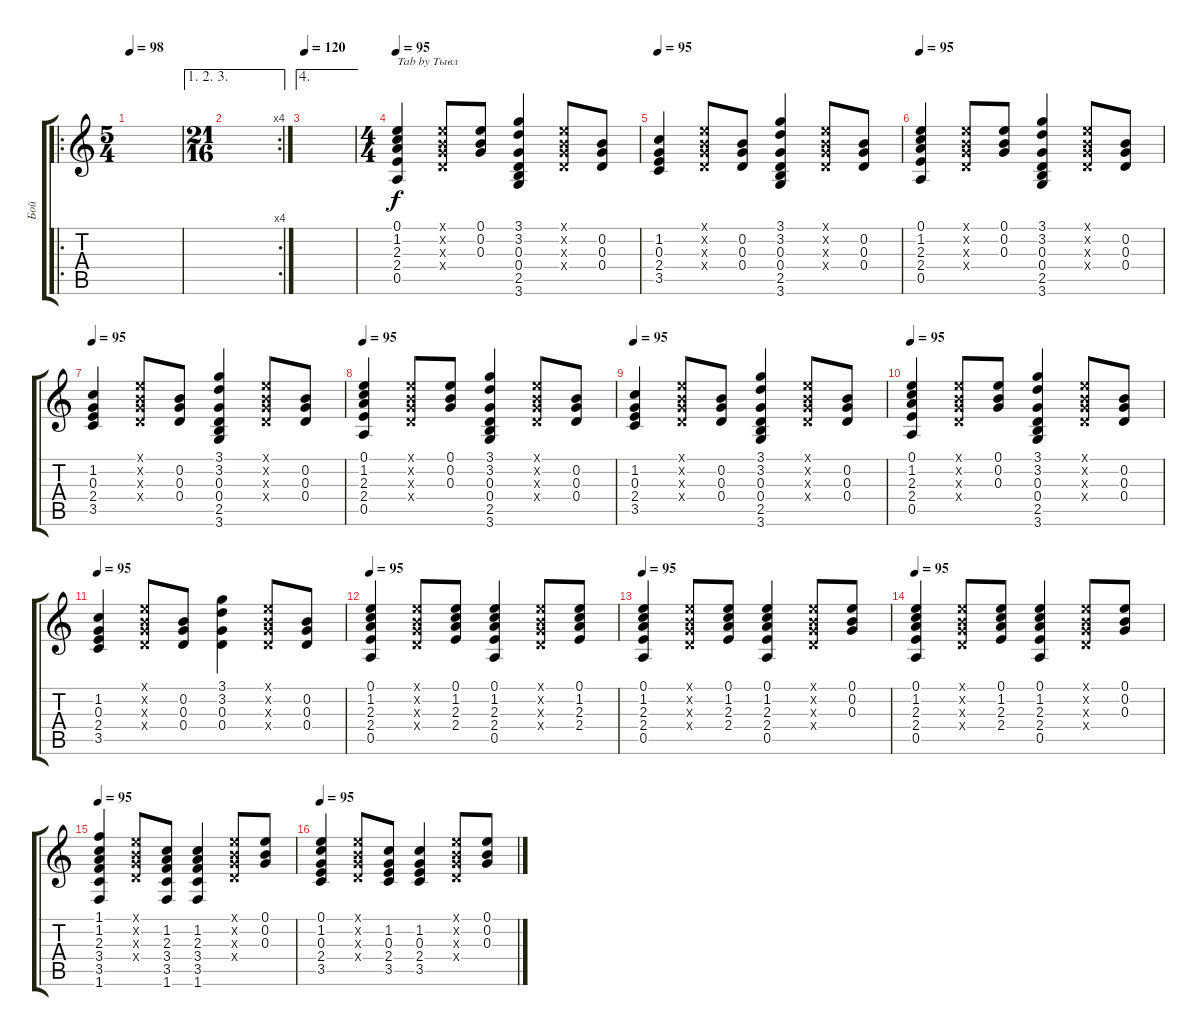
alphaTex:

\track ("Бой" "Бой") {instrument acousticguitarsteel}
\staff {score tabs}
\tuning (E4 B3 G3 D3 A2 E2) {hide}
\ro
\ts (5 4)
\tempo 98
\tempo 120
\tempo 98
\clef g2
\ks c
|
\ae (1 2 3)
\rc 4
\ts (21 16)
|
\ae 4
\tempo 120
|
\ts (4 4)
\tempo 95
(0.1 1.2 2.3 2.4 0.5).4{txt "Tab by Тывл"} (0.1{x} 0.2{x} 0.3{x} 0.4{x}).8 (0.1 0.2 0.3).8 (3.1 3.2 0.3 0.4 2.5 3.6).4 (0.1{x} 0.2{x} 0.3{x} 0.4{x}).8 (0.2 0.3 0.4).8 |
\tempo 95
(1.2 0.3 2.4 3.5).4 (0.1{x} 0.2{x} 0.3{x} 0.4{x}).8 (0.2 0.3 0.4).8 (3.1 3.2 0.3 0.4 2.5 3.6).4 (0.1{x} 0.2{x} 0.3{x} 0.4{x}).8 (0.2 0.3 0.4).8 |
\tempo 95
(0.1 1.2 2.3 2.4 0.5).4 (0.1{x} 0.2{x} 0.3{x} 0.4{x}).8 (0.1 0.2 0.3).8 (3.1 3.2 0.3 0.4 2.5 3.6).4 (0.1{x} 0.2{x} 0.3{x} 0.4{x}).8 (0.2 0.3 0.4).8 |
\tempo 95
(1.2 0.3 2.4 3.5).4 (0.1{x} 0.2{x} 0.3{x} 0.4{x}).8 (0.2 0.3 0.4).8 (3.1 3.2 0.3 0.4 2.5 3.6).4 (0.1{x} 0.2{x} 0.3{x} 0.4{x}).8 (0.2 0.3 0.4).8 |
\tempo 95
(0.1 1.2 2.3 2.4 0.5).4 (0.1{x} 0.2{x} 0.3{x} 0.4{x}).8 (0.1 0.2 0.3).8 (3.1 3.2 0.3 0.4 2.5 3.6).4 (0.1{x} 0.2{x} 0.3{x} 0.4{x}).8 (0.2 0.3 0.4).8 |
\tempo 95
(1.2 0.3 2.4 3.5).4 (0.1{x} 0.2{x} 0.3{x} 0.4{x}).8 (0.2 0.3 0.4).8 (3.1 3.2 0.3 0.4 2.5 3.6).4 (0.1{x} 0.2{x} 0.3{x} 0.4{x}).8 (0.2 0.3 0.4).8 |
\tempo 95
(0.1 1.2 2.3 2.4 0.5).4 (0.1{x} 0.2{x} 0.3{x} 0.4{x}).8 (0.1 0.2 0.3).8 (3.1 3.2 0.3 0.4 2.5 3.6).4 (0.1{x} 0.2{x} 0.3{x} 0.4{x}).8 (0.2 0.3 0.4).8 |
\tempo 95
(1.2 0.3 2.4 3.5).4 (0.1{x} 0.2{x} 0.3{x} 0.4{x}).8 (0.2 0.3 0.4).8 (3.1 3.2 0.3 0.4).4 (0.1{x} 0.2{x} 0.3{x} 0.4{x}).8 (0.2 0.3 0.4).8 |
\tempo 95
(0.1 1.2 2.3 2.4 0.5).4 (0.1{x} 0.2{x} 0.3{x} 0.4{x}).8 (0.1 1.2 2.3 2.4).8 (0.1 1.2 2.3 2.4 0.5).4 (0.1{x} 0.2{x} 0.3{x} 0.4{x}).8 (0.1 1.2 2.3 2.4).8 |
\tempo 95
(0.1 1.2 2.3 2.4 0.5).4 (0.1{x} 0.2{x} 0.3{x} 0.4{x}).8 (0.1 1.2 2.3 2.4).8 (0.1 1.2 2.3 2.4 0.5).4 (0.1{x} 0.2{x} 0.3{x} 0.4{x}).8 (0.1 0.2 0.3).8 |
\tempo 95
(0.1 1.2 2.3 2.4 0.5).4 (0.1{x} 0.2{x} 0.3{x} 0.4{x}).8 (0.1 1.2 2.3 2.4).8 (0.1 1.2 2.3 2.4 0.5).4 (0.1{x} 0.2{x} 0.3{x} 0.4{x}).8 (0.1 0.2 0.3).8 |
\tempo 95
(1.1 1.2 2.3 3.4 3.5 1.6).4 (0.1{x} 0.2{x} 0.3{x} 0.4{x}).8 (1.2 2.3 3.4 3.5 1.6).8 (1.2 2.3 3.4 3.5 1.6).4 (0.1{x} 0.2{x} 0.3{x} 0.4{x}).8 (0.1 0.2 0.3).8 |
\tempo 95
(0.1 1.2 0.3 2.4 3.5).4 (0.1{x} 0.2{x} 0.3{x} 0.4{x}).8 (1.2 0.3 2.4 3.5).8 (1.2 0.3 2.4 3.5).4 (0.1{x} 0.2{x} 0.3{x} 0.4{x}).8 (0.1 0.2 0.3).8
